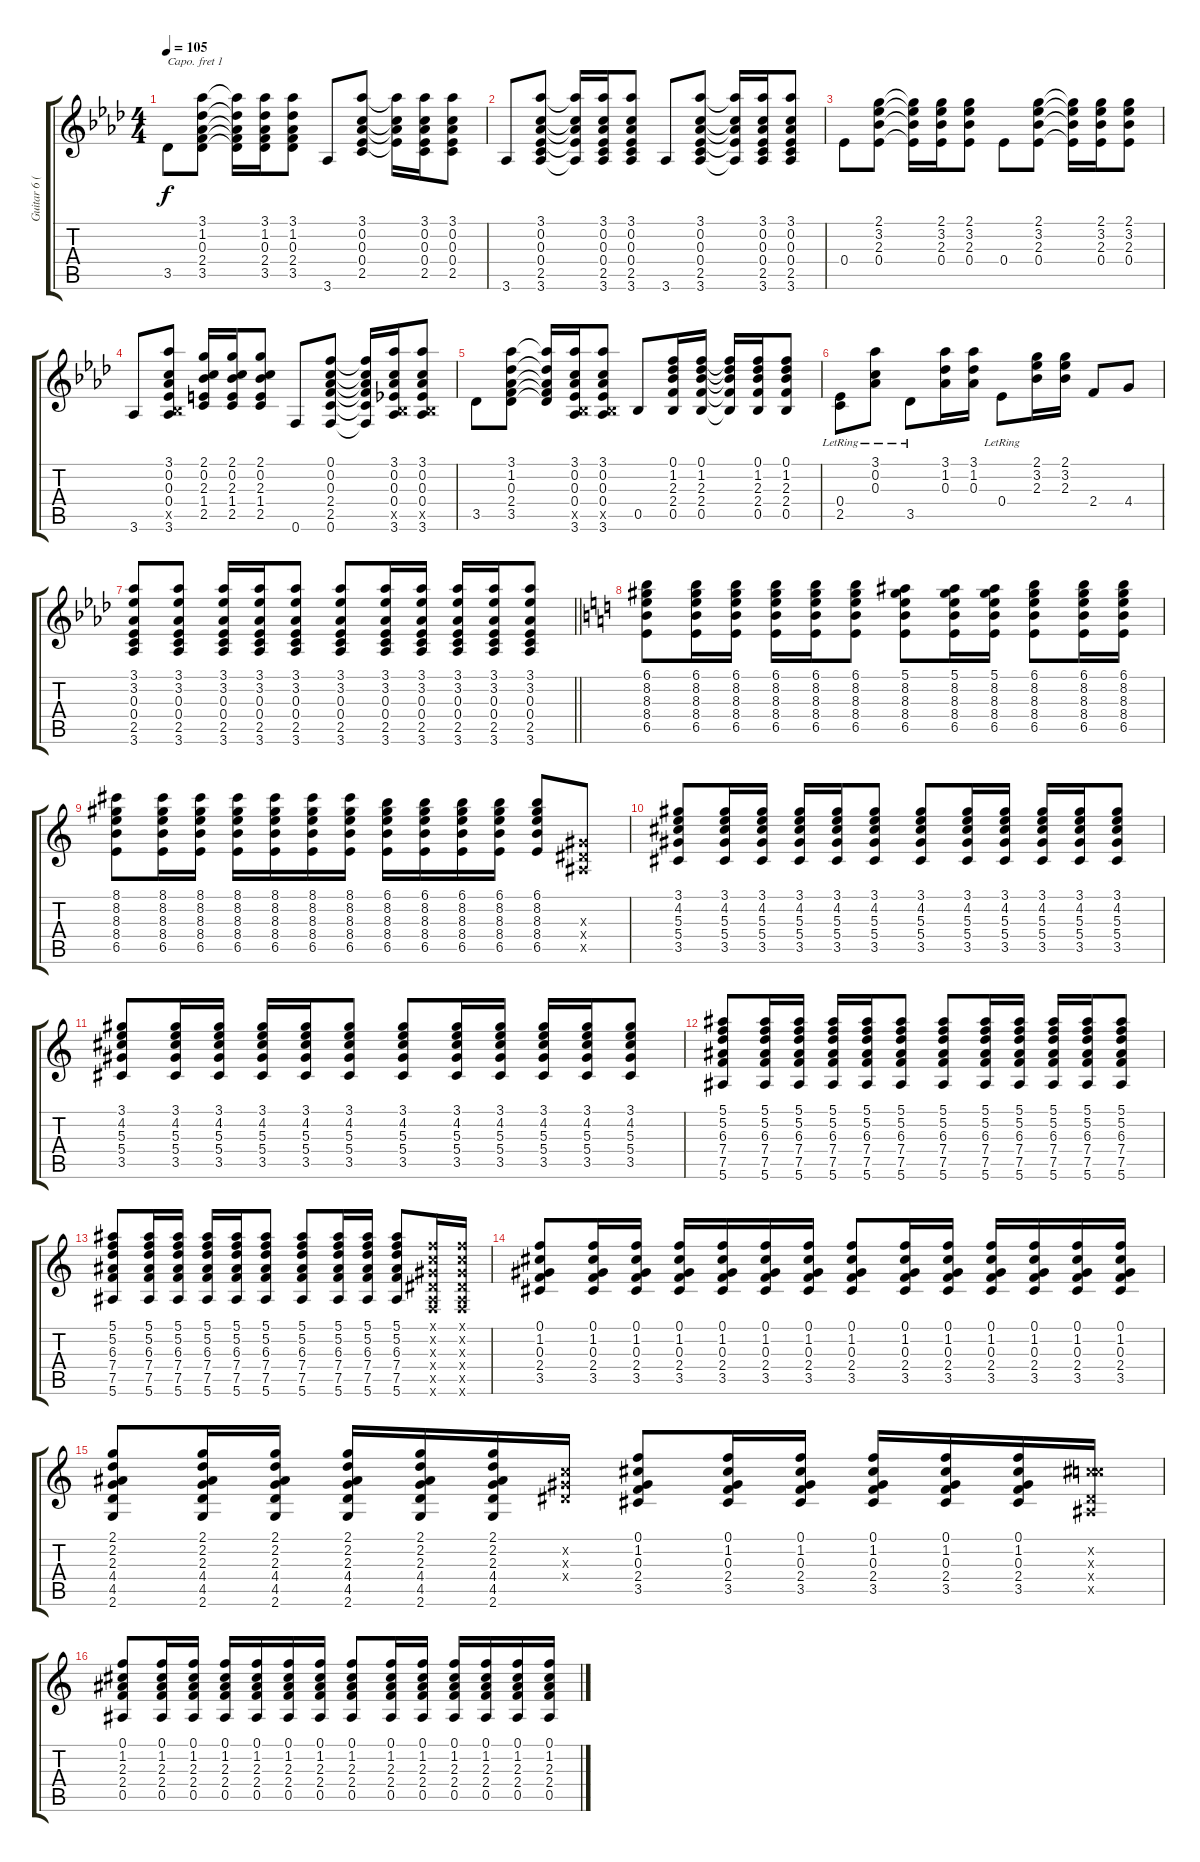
\track ("Guitar 6 (Capo1 fret)" "Guitar 6 (") {instrument acousticguitarsteel}
\staff {score tabs}
\capo 1
\tuning (E4 B3 G3 D3 A2 E2) {hide}
\ts (4 4)
\tempo 105
\clef g2
\ks ab
3.5.8{dy f} (3.1 1.2 0.3 2.4 3.5).8 (3.1{t} 1.2{t} 0.3{t} 2.4{t} 3.5{t}).16 (3.1 1.2 0.3 2.4 3.5).16 (3.1 1.2 0.3 2.4 3.5).8 3.6.8 (3.1 0.2 0.3 0.4 2.5).8 (3.1{t} 0.2{t} 0.3{t} 0.4{t}).16 (3.1 0.2 0.3 0.4 2.5).16 (3.1 0.2 0.3 0.4 2.5).8 |
3.6.8 (3.1 0.2 0.3 0.4 2.5 3.6).8 (3.1{t} 0.2{t} 0.3{t} 0.4{t} 3.6{t}).16 (3.1 0.2 0.3 0.4 2.5 3.6).16 (3.1 0.2 0.3 0.4 2.5 3.6).8 3.6.8 (3.1 0.2 0.3 0.4 2.5 3.6).8 (3.1{t} 0.2{t} 0.3{t} 0.4{t} 3.6{t}).16 (3.1 0.2 0.3 0.4 2.5 3.6).16 (3.1 0.2 0.3 0.4 2.5 3.6).8 |
0.4.8 (2.1 3.2 2.3 0.4).8 (2.1{t} 3.2{t} 2.3{t} 0.4{t}).16 (2.1 3.2 2.3 0.4).16 (2.1 3.2 2.3 0.4).8 0.4.8 (2.1 3.2 2.3 0.4).8 (2.1{t} 3.2{t} 2.3{t} 0.4{t}).16 (2.1 3.2 2.3 0.4).16 (2.1 3.2 2.3 0.4).8 |
3.6.8 (3.1 0.2 0.3 0.4 0.5{x} 3.6).8 (2.1 0.2 2.3 1.4 2.5).16 (2.1 0.2 2.3 1.4 2.5).16 (2.1 0.2 2.3 1.4 2.5).8 0.6.8 (0.1 0.2 0.3 2.4 2.5 0.6).8 (0.1{t} 0.2{t} 0.3{t} 2.4{t} 2.5{t} 0.6{t}).16 (3.1 0.2 0.3 0.4 0.5{x} 3.6).16 (3.1 0.2 0.3 0.4 0.5{x} 3.6).8 |
3.5.8 (3.1 1.2 0.3 2.4 3.5).8 (3.1{t} 1.2{t} 0.3{t} 2.4{t} 3.5{t}).16 (3.1 0.2 0.3 0.4 0.5{x} 3.6).16 (3.1 0.2 0.3 0.4 0.5{x} 3.6).8 0.5.8 (0.1 1.2 2.3 2.4 0.5).16 (0.1 1.2 2.3 2.4 0.5).16 (0.1{t} 1.2{t} 2.3{t} 2.4{t} 0.5{t}).16 (0.1 1.2 2.3 2.4 0.5).16 (0.1 1.2 2.3 2.4 0.5).8 |
(0.4{lr} 2.5{lr}).8 (3.1{lr} 0.2{lr} 0.3{lr}).8 3.5{lr}.8 (3.1 1.2 0.3).16 (3.1 1.2 0.3).16 0.4{lr}.8 (2.1 3.2 2.3).16 (2.1 3.2 2.3).16 2.4.8 4.4.8 |
\barLineRight lightlight
(3.1 3.2 0.3 0.4 2.5 3.6).8 (3.1 3.2 0.3 0.4 2.5 3.6).8 (3.1 3.2 0.3 0.4 2.5 3.6).16 (3.1 3.2 0.3 0.4 2.5 3.6).16 (3.1 3.2 0.3 0.4 2.5 3.6).8 (3.1 3.2 0.3 0.4 2.5 3.6).8 (3.1 3.2 0.3 0.4 2.5 3.6).16 (3.1 3.2 0.3 0.4 2.5 3.6).16 (3.1 3.2 0.3 0.4 2.5 3.6).16 (3.1 3.2 0.3 0.4 2.5 3.6).16 (3.1 3.2 0.3 0.4 2.5 3.6).8 |
\ks c
(6.1 8.2 8.3 8.4 6.5).8 (6.1 8.2 8.3 8.4 6.5).16 (6.1 8.2 8.3 8.4 6.5).16 (6.1 8.2 8.3 8.4 6.5).16 (6.1 8.2 8.3 8.4 6.5).16 (6.1 8.2 8.3 8.4 6.5).8 (5.1 8.2 8.3 8.4 6.5).8 (5.1 8.2 8.3 8.4 6.5).16 (5.1 8.2 8.3 8.4 6.5).16 (6.1 8.2 8.3 8.4 6.5).8 (6.1 8.2 8.3 8.4 6.5).16 (6.1 8.2 8.3 8.4 6.5).16 |
(8.1 8.2 8.3 8.4 6.5).8 (8.1 8.2 8.3 8.4 6.5).16 (8.1 8.2 8.3 8.4 6.5).16 (8.1 8.2 8.3 8.4 6.5).16 (8.1 8.2 8.3 8.4 6.5).16 (8.1 8.2 8.3 8.4 6.5).16 (8.1 8.2 8.3 8.4 6.5).16 (6.1 8.2 8.3 8.4 6.5).16 (6.1 8.2 8.3 8.4 6.5).16 (6.1 8.2 8.3 8.4 6.5).16 (6.1 8.2 8.3 8.4 6.5).16 (6.1 8.2 8.3 8.4 6.5).8 (0.3{x} 0.4{x} 0.5{x}).8 |
(3.1 4.2 5.3 5.4 3.5).8 (3.1 4.2 5.3 5.4 3.5).16 (3.1 4.2 5.3 5.4 3.5).16 (3.1 4.2 5.3 5.4 3.5).16 (3.1 4.2 5.3 5.4 3.5).16 (3.1 4.2 5.3 5.4 3.5).8 (3.1 4.2 5.3 5.4 3.5).8 (3.1 4.2 5.3 5.4 3.5).16 (3.1 4.2 5.3 5.4 3.5).16 (3.1 4.2 5.3 5.4 3.5).16 (3.1 4.2 5.3 5.4 3.5).16 (3.1 4.2 5.3 5.4 3.5).8 |
(3.1 4.2 5.3 5.4 3.5).8 (3.1 4.2 5.3 5.4 3.5).16 (3.1 4.2 5.3 5.4 3.5).16 (3.1 4.2 5.3 5.4 3.5).16 (3.1 4.2 5.3 5.4 3.5).16 (3.1 4.2 5.3 5.4 3.5).8 (3.1 4.2 5.3 5.4 3.5).8 (3.1 4.2 5.3 5.4 3.5).16 (3.1 4.2 5.3 5.4 3.5).16 (3.1 4.2 5.3 5.4 3.5).16 (3.1 4.2 5.3 5.4 3.5).16 (3.1 4.2 5.3 5.4 3.5).8 |
(5.1 5.2 6.3 7.4 7.5 5.6).8 (5.1 5.2 6.3 7.4 7.5 5.6).16 (5.1 5.2 6.3 7.4 7.5 5.6).16 (5.1 5.2 6.3 7.4 7.5 5.6).16 (5.1 5.2 6.3 7.4 7.5 5.6).16 (5.1 5.2 6.3 7.4 7.5 5.6).8 (5.1 5.2 6.3 7.4 7.5 5.6).8 (5.1 5.2 6.3 7.4 7.5 5.6).16 (5.1 5.2 6.3 7.4 7.5 5.6).16 (5.1 5.2 6.3 7.4 7.5 5.6).16 (5.1 5.2 6.3 7.4 7.5 5.6).16 (5.1 5.2 6.3 7.4 7.5 5.6).8 |
(5.1 5.2 6.3 7.4 7.5 5.6).8 (5.1 5.2 6.3 7.4 7.5 5.6).16 (5.1 5.2 6.3 7.4 7.5 5.6).16 (5.1 5.2 6.3 7.4 7.5 5.6).16 (5.1 5.2 6.3 7.4 7.5 5.6).16 (5.1 5.2 6.3 7.4 7.5 5.6).8 (5.1 5.2 6.3 7.4 7.5 5.6).8 (5.1 5.2 6.3 7.4 7.5 5.6).16 (5.1 5.2 6.3 7.4 7.5 5.6).16 (5.1 5.2 6.3 7.4 7.5 5.6).8 (0.1{x} 0.2{x} 0.3{x} 0.4{x} 0.5{x} 0.6{x}).16 (0.1{x} 0.2{x} 0.3{x} 0.4{x} 0.5{x} 0.6{x}).16 |
(0.1 1.2 0.3 2.4 3.5).8 (0.1 1.2 0.3 2.4 3.5).16 (0.1 1.2 0.3 2.4 3.5).16 (0.1 1.2 0.3 2.4 3.5).16 (0.1 1.2 0.3 2.4 3.5).16 (0.1 1.2 0.3 2.4 3.5).16 (0.1 1.2 0.3 2.4 3.5).16 (0.1 1.2 0.3 2.4 3.5).8 (0.1 1.2 0.3 2.4 3.5).16 (0.1 1.2 0.3 2.4 3.5).16 (0.1 1.2 0.3 2.4 3.5).16 (0.1 1.2 0.3 2.4 3.5).16 (0.1 1.2 0.3 2.4 3.5).16 (0.1 1.2 0.3 2.4 3.5).16 |
(2.1 2.2 2.3 4.4 4.5 2.6).8 (2.1 2.2 2.3 4.4 4.5 2.6).16 (2.1 2.2 2.3 4.4 4.5 2.6).16 (2.1 2.2 2.3 4.4 4.5 2.6).16 (2.1 2.2 2.3 4.4 4.5 2.6).16 (2.1 2.2 2.3 4.4 4.5 2.6).16 (0.2{x} 0.3{x} 0.4{x}).16 (0.1 1.2 0.3 2.4 3.5).8 (0.1 1.2 0.3 2.4 3.5).16 (0.1 1.2 0.3 2.4 3.5).16 (0.1 1.2 0.3 2.4 3.5).16 (0.1 1.2 0.3 2.4 3.5).16 (0.1 1.2 0.3 2.4 3.5).16 (0.2{x} 5.3{x} 0.4{x} 0.5{x}).16 |
(0.1 1.2 2.3 2.4 0.5).8 (0.1 1.2 2.3 2.4 0.5).16 (0.1 1.2 2.3 2.4 0.5).16 (0.1 1.2 2.3 2.4 0.5).16 (0.1 1.2 2.3 2.4 0.5).16 (0.1 1.2 2.3 2.4 0.5).16 (0.1 1.2 2.3 2.4 0.5).16 (0.1 1.2 2.3 2.4 0.5).8 (0.1 1.2 2.3 2.4 0.5).16 (0.1 1.2 2.3 2.4 0.5).16 (0.1 1.2 2.3 2.4 0.5).16 (0.1 1.2 2.3 2.4 0.5).16 (0.1 1.2 2.3 2.4 0.5).16 (0.1 1.2 2.3 2.4 0.5).16
